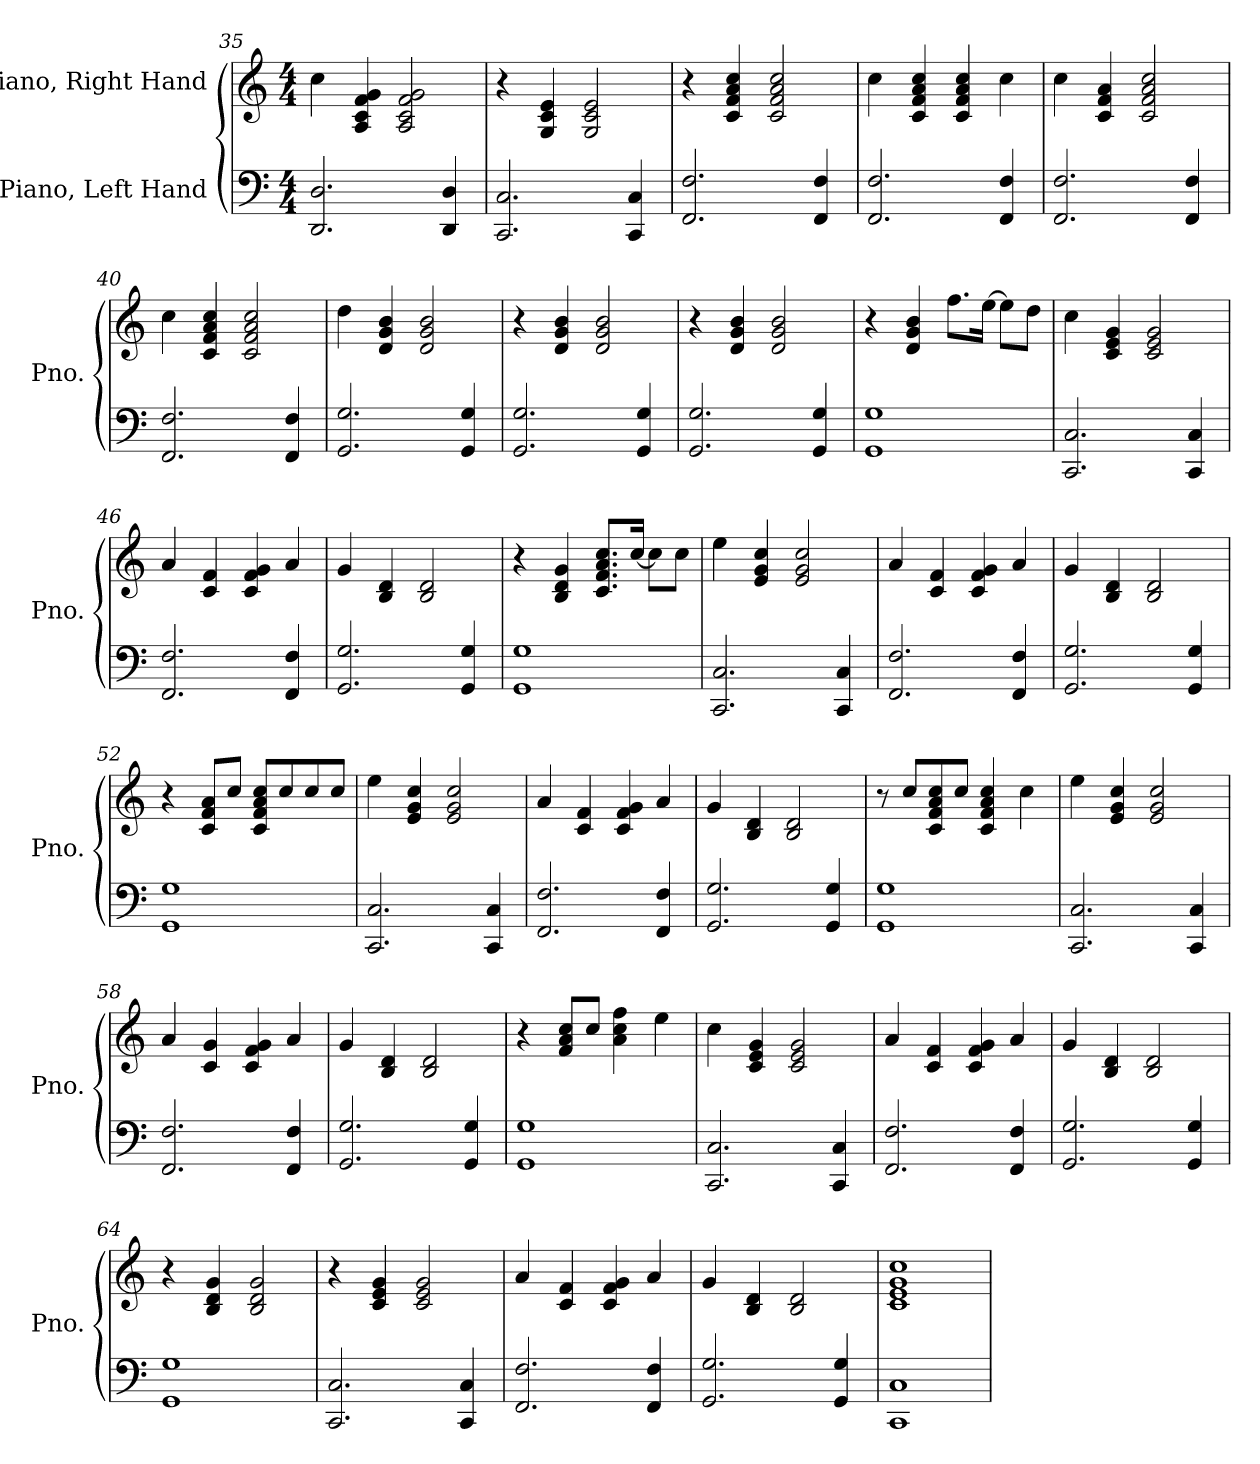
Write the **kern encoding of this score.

**kern	**kern
*part2	*part1
*staff2	*staff1
*I"Piano, Left Hand	*I"Piano, Right Hand
*I'Pno.	*I'Pno.
*clefF4	*clefG2
*k[]	*k[]
*M4/4	*M4/4
=35	=35
2.DD/ 2.D/	4cc\
.	4A/ 4c/ 4f/ 4g/
.	2A/ 2c/ 2f/ 2g/
4DD/ 4D/	.
!!LO:LB:g=z
=36	=36
2.CC/ 2.C/	4r
.	4G/ 4c/ 4e/
.	2G/ 2c/ 2e/
4CC/ 4C/	.
=37	=37
2.FF/ 2.F/	4r
.	4c/ 4f/ 4a/ 4cc/
.	2c/ 2f/ 2a/ 2cc/
4FF/ 4F/	.
=38	=38
2.FF/ 2.F/	4cc\
.	4c/ 4f/ 4a/ 4cc/
.	4c/ 4f/ 4a/ 4cc/
4FF/ 4F/	4cc\
=39	=39
2.FF/ 2.F/	4cc\
.	4c/ 4f/ 4a/
.	2c/ 2f/ 2a/ 2cc/
4FF/ 4F/	.
=40	=40
2.FF/ 2.F/	4cc\
.	4c/ 4f/ 4a/ 4cc/
.	2c/ 2f/ 2a/ 2cc/
4FF/ 4F/	.
=41	=41
2.GG/ 2.G/	4dd\
.	4d/ 4g/ 4b/
.	2d/ 2g/ 2b/
4GG/ 4G/	.
=42	=42
2.GG/ 2.G/	4r
.	4d/ 4g/ 4b/
.	2d/ 2g/ 2b/
4GG/ 4G/	.
=43	=43
2.GG/ 2.G/	4r
.	4d/ 4g/ 4b/
.	2d/ 2g/ 2b/
4GG/ 4G/	.
=44	=44
1GG 1G	4r
.	4d/ 4g/ 4b/
.	8.ff\L
.	[16ee\Jk
.	8ee\L]
.	8dd\J
!!LO:PB:g=z
=45	=45
2.CC/ 2.C/	4cc\
.	4c/ 4e/ 4g/
.	2c/ 2e/ 2g/
4CC/ 4C/	.
=46	=46
2.FF/ 2.F/	4a/
.	4c/ 4f/
.	4c/ 4f/ 4g/
4FF/ 4F/	4a/
=47	=47
2.GG/ 2.G/	4g/
.	4B/ 4d/
.	2B/ 2d/
4GG/ 4G/	.
=48	=48
1GG 1G	4r
.	4B/ 4d/ 4g/
.	8.c/ 8.f/ 8.a/ 8.cc/L
.	[16cc/Jk
.	8cc\L]
.	8cc\J
=49	=49
2.CC/ 2.C/	4ee\
.	4e/ 4g/ 4cc/
.	2e/ 2g/ 2cc/
4CC/ 4C/	.
=50	=50
2.FF/ 2.F/	4a/
.	4c/ 4f/
.	4c/ 4f/ 4g/
4FF/ 4F/	4a/
=51	=51
2.GG/ 2.G/	4g/
.	4B/ 4d/
.	2B/ 2d/
4GG/ 4G/	.
!!LO:LB:g=z
=52	=52
1GG 1G	4r
.	8c/ 8f/ 8a/L
.	8cc/J
.	8c/ 8f/ 8a/ 8cc/L
.	8cc/
.	8cc/
.	8cc/J
=53	=53
2.CC/ 2.C/	4ee\
.	4e/ 4g/ 4cc/
.	2e/ 2g/ 2cc/
4CC/ 4C/	.
=54	=54
2.FF/ 2.F/	4a/
.	4c/ 4f/
.	4c/ 4f/ 4g/
4FF/ 4F/	4a/
=55	=55
2.GG/ 2.G/	4g/
.	4B/ 4d/
.	2B/ 2d/
4GG/ 4G/	.
=56	=56
1GG 1G	8r
.	8cc/L
.	8c/ 8f/ 8a/ 8cc/
.	8cc/J
.	4c/ 4f/ 4a/ 4cc/
.	4cc\
=57	=57
2.CC/ 2.C/	4ee\
.	4e/ 4g/ 4cc/
.	2e/ 2g/ 2cc/
4CC/ 4C/	.
=58	=58
2.FF/ 2.F/	4a/
.	4c/ 4g/
.	4c/ 4f/ 4g/
4FF/ 4F/	4a/
=59	=59
2.GG/ 2.G/	4g/
.	4B/ 4d/
.	2B/ 2d/
4GG/ 4G/	.
!!LO:LB:g=z
=60	=60
1GG 1G	4r
.	8f/ 8a/ 8cc/L
.	8cc/J
.	4a\ 4cc\ 4ff\
.	4ee\
=61	=61
2.CC/ 2.C/	4cc\
.	4c/ 4e/ 4g/
.	2c/ 2e/ 2g/
4CC/ 4C/	.
=62	=62
2.FF/ 2.F/	4a/
.	4c/ 4f/
.	4c/ 4f/ 4g/
4FF/ 4F/	4a/
=63	=63
2.GG/ 2.G/	4g/
.	4B/ 4d/
.	2B/ 2d/
4GG/ 4G/	.
=64	=64
1GG 1G	4r
.	4B/ 4d/ 4g/
.	2B/ 2d/ 2g/
=65	=65
2.CC/ 2.C/	4r
.	4c/ 4e/ 4g/
.	2c/ 2e/ 2g/
4CC/ 4C/	.
=66	=66
2.FF/ 2.F/	4a/
.	4c/ 4f/
.	4c/ 4f/ 4g/
4FF/ 4F/	4a/
=67	=67
2.GG/ 2.G/	4g/
.	4B/ 4d/
.	2B/ 2d/
4GG/ 4G/	.
=68	=68
1CC 1C	1c 1e 1g 1cc
=	=
*-	*-
